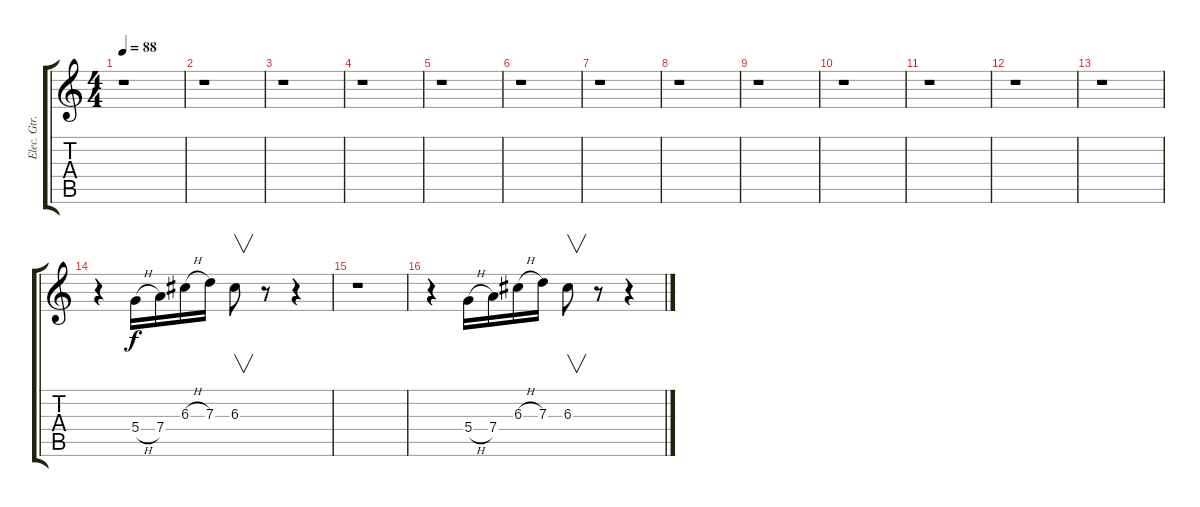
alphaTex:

\track ("Elec. Gtr. 4" "Elec. Gtr.") {instrument distortionguitar}
\staff {score tabs}
\tuning (E4 B3 G3 D3 A2 D2) {hide}
\ts (4 4)
\tempo 88
\clef g2
\ks c
r.1{dy f} |
r.1 |
r.1 |
r.1 |
r.1 |
r.1 |
r.1 |
r.1 |
r.1 |
r.1 |
r.1 |
r.1 |
r.1 |
r.4 5.4{h}.16 7.4.16 6.3{h}.16 7.3.16 6.3.8{v} r.8 r.4 |
r.1 |
r.4 5.4{h}.16 7.4.16 6.3{h}.16 7.3.16 6.3.8{v} r.8 r.4
